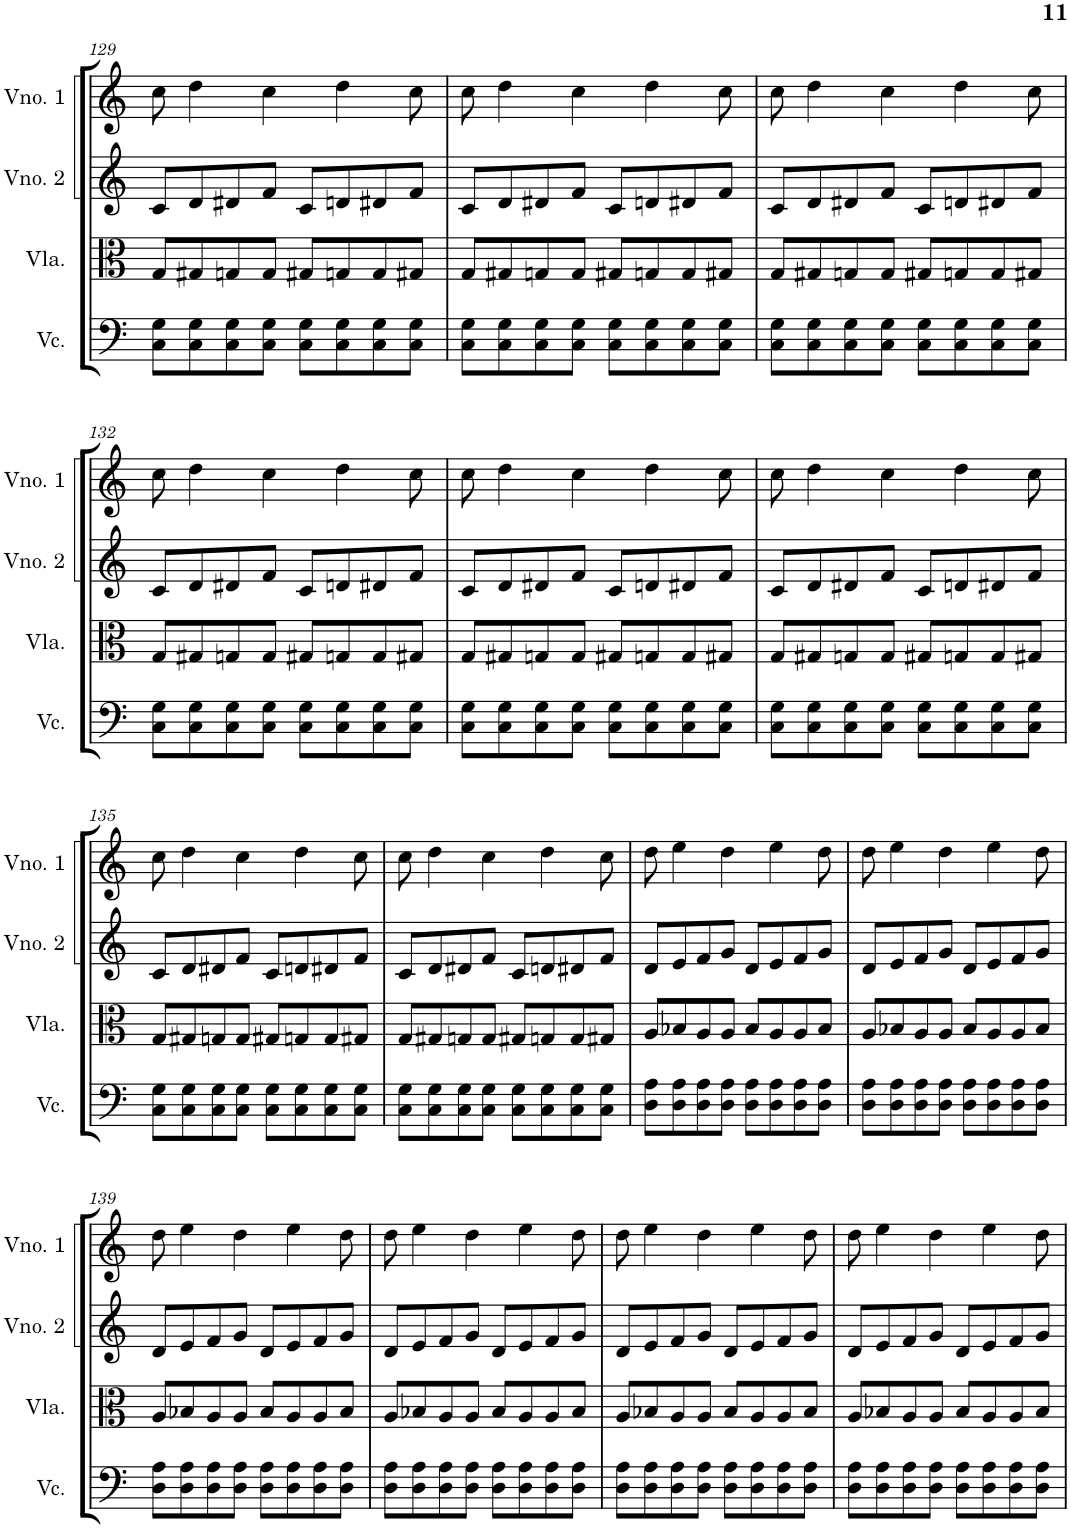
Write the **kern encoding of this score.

**kern	**kern	**kern	**kern
*part4	*part3	*part2	*part1
*staff4	*staff3	*staff2	*staff1
*I"Violoncelo	*I"Viola	*I"Violino 2	*I"Violino 1
*I'Vc.	*I'Vla.	*I'Vno. 2	*I'Vno. 1
!!LO:PB:g=z
*clefF4	*clefC3	*clefG2	*clefG2
*k[]	*k[]	*k[]	*k[]
*M4/4	*M4/4	*M4/4	*M4/4
=129	=129	=129	=129
8C\ 8G\L	8G/L	8c/L	8cc\
8C\ 8G\	8G#X/	8d/	4dd\
8C\ 8G\	8Gn/	8d#X/	.
8C\ 8G\J	8G/J	8f/J	4cc\
8C\ 8G\L	8G#X/L	8c/L	.
8C\ 8G\	8Gn/	8dn/	4dd\
8C\ 8G\	8G/	8d#X/	.
8C\ 8G\J	8G#X/J	8f/J	8cc\
=130	=130	=130	=130
8C\ 8G\L	8G/L	8c/L	8cc\
8C\ 8G\	8G#X/	8d/	4dd\
8C\ 8G\	8Gn/	8d#X/	.
8C\ 8G\J	8G/J	8f/J	4cc\
8C\ 8G\L	8G#X/L	8c/L	.
8C\ 8G\	8Gn/	8dn/	4dd\
8C\ 8G\	8G/	8d#X/	.
8C\ 8G\J	8G#X/J	8f/J	8cc\
=131	=131	=131	=131
8C\ 8G\L	8G/L	8c/L	8cc\
8C\ 8G\	8G#X/	8d/	4dd\
8C\ 8G\	8Gn/	8d#X/	.
8C\ 8G\J	8G/J	8f/J	4cc\
8C\ 8G\L	8G#X/L	8c/L	.
8C\ 8G\	8Gn/	8dn/	4dd\
8C\ 8G\	8G/	8d#X/	.
8C\ 8G\J	8G#X/J	8f/J	8cc\
!!LO:LB:g=z
=132	=132	=132	=132
8C\ 8G\L	8G/L	8c/L	8cc\
8C\ 8G\	8G#X/	8d/	4dd\
8C\ 8G\	8Gn/	8d#X/	.
8C\ 8G\J	8G/J	8f/J	4cc\
8C\ 8G\L	8G#X/L	8c/L	.
8C\ 8G\	8Gn/	8dn/	4dd\
8C\ 8G\	8G/	8d#X/	.
8C\ 8G\J	8G#X/J	8f/J	8cc\
=133	=133	=133	=133
8C\ 8G\L	8G/L	8c/L	8cc\
8C\ 8G\	8G#X/	8d/	4dd\
8C\ 8G\	8Gn/	8d#X/	.
8C\ 8G\J	8G/J	8f/J	4cc\
8C\ 8G\L	8G#X/L	8c/L	.
8C\ 8G\	8Gn/	8dn/	4dd\
8C\ 8G\	8G/	8d#X/	.
8C\ 8G\J	8G#X/J	8f/J	8cc\
=134	=134	=134	=134
8C\ 8G\L	8G/L	8c/L	8cc\
8C\ 8G\	8G#X/	8d/	4dd\
8C\ 8G\	8Gn/	8d#X/	.
8C\ 8G\J	8G/J	8f/J	4cc\
8C\ 8G\L	8G#X/L	8c/L	.
8C\ 8G\	8Gn/	8dn/	4dd\
8C\ 8G\	8G/	8d#X/	.
8C\ 8G\J	8G#X/J	8f/J	8cc\
!!LO:LB:g=z
=135	=135	=135	=135
8C\ 8G\L	8G/L	8c/L	8cc\
8C\ 8G\	8G#X/	8d/	4dd\
8C\ 8G\	8Gn/	8d#X/	.
8C\ 8G\J	8G/J	8f/J	4cc\
8C\ 8G\L	8G#X/L	8c/L	.
8C\ 8G\	8Gn/	8dn/	4dd\
8C\ 8G\	8G/	8d#X/	.
8C\ 8G\J	8G#X/J	8f/J	8cc\
=136	=136	=136	=136
8C\ 8G\L	8G/L	8c/L	8cc\
8C\ 8G\	8G#X/	8d/	4dd\
8C\ 8G\	8Gn/	8d#X/	.
8C\ 8G\J	8G/J	8f/J	4cc\
8C\ 8G\L	8G#X/L	8c/L	.
8C\ 8G\	8Gn/	8dn/	4dd\
8C\ 8G\	8G/	8d#X/	.
8C\ 8G\J	8G#X/J	8f/J	8cc\
=137	=137	=137	=137
8D\ 8A\L	8A/L	8d/L	8dd\
8D\ 8A\	8B-X/	8e/	4ee\
8D\ 8A\	8A/	8f/	.
8D\ 8A\J	8A/J	8g/J	4dd\
8D\ 8A\L	8B-/L	8d/L	.
8D\ 8A\	8A/	8e/	4ee\
8D\ 8A\	8A/	8f/	.
8D\ 8A\J	8B-/J	8g/J	8dd\
=138	=138	=138	=138
8D\ 8A\L	8A/L	8d/L	8dd\
8D\ 8A\	8B-X/	8e/	4ee\
8D\ 8A\	8A/	8f/	.
8D\ 8A\J	8A/J	8g/J	4dd\
8D\ 8A\L	8B-/L	8d/L	.
8D\ 8A\	8A/	8e/	4ee\
8D\ 8A\	8A/	8f/	.
8D\ 8A\J	8B-/J	8g/J	8dd\
!!LO:LB:g=z
=139	=139	=139	=139
8D\ 8A\L	8A/L	8d/L	8dd\
8D\ 8A\	8B-X/	8e/	4ee\
8D\ 8A\	8A/	8f/	.
8D\ 8A\J	8A/J	8g/J	4dd\
8D\ 8A\L	8B-/L	8d/L	.
8D\ 8A\	8A/	8e/	4ee\
8D\ 8A\	8A/	8f/	.
8D\ 8A\J	8B-/J	8g/J	8dd\
=140	=140	=140	=140
8D\ 8A\L	8A/L	8d/L	8dd\
8D\ 8A\	8B-X/	8e/	4ee\
8D\ 8A\	8A/	8f/	.
8D\ 8A\J	8A/J	8g/J	4dd\
8D\ 8A\L	8B-/L	8d/L	.
8D\ 8A\	8A/	8e/	4ee\
8D\ 8A\	8A/	8f/	.
8D\ 8A\J	8B-/J	8g/J	8dd\
=141	=141	=141	=141
8D\ 8A\L	8A/L	8d/L	8dd\
8D\ 8A\	8B-X/	8e/	4ee\
8D\ 8A\	8A/	8f/	.
8D\ 8A\J	8A/J	8g/J	4dd\
8D\ 8A\L	8B-/L	8d/L	.
8D\ 8A\	8A/	8e/	4ee\
8D\ 8A\	8A/	8f/	.
8D\ 8A\J	8B-/J	8g/J	8dd\
=142	=142	=142	=142
8D\ 8A\L	8A/L	8d/L	8dd\
8D\ 8A\	8B-X/	8e/	4ee\
8D\ 8A\	8A/	8f/	.
8D\ 8A\J	8A/J	8g/J	4dd\
8D\ 8A\L	8B-/L	8d/L	.
8D\ 8A\	8A/	8e/	4ee\
8D\ 8A\	8A/	8f/	.
8D\ 8A\J	8B-/J	8g/J	8dd\
=	=	=	=
*-	*-	*-	*-
